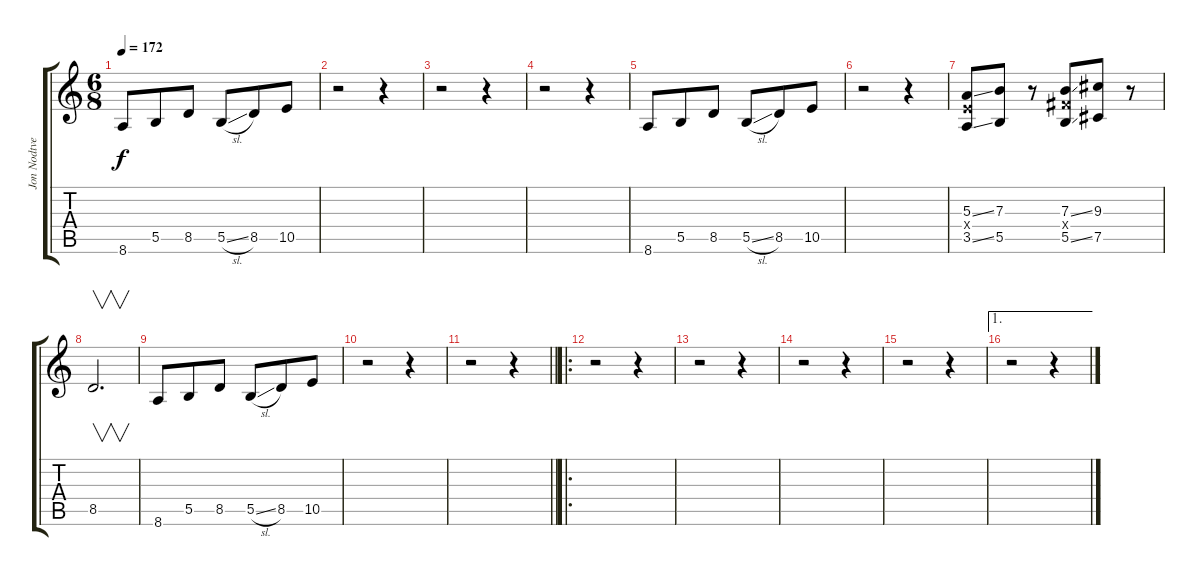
\track ("Jon Nodtveidt (Lead)" "Jon Nodtve") {instrument distortionguitar}
\staff {score tabs}
\tuning (Db4 Ab3 E3 B2 Gb2 Db2) {hide}
\ts (6 8)
\tempo 172
\clef g2
\ks c
8.6.8{dy f} 5.5.8 8.5.8 5.5{sl}.8 8.5.8 10.5.8 |
r.2 r.4 |
r.2 r.4 |
r.2 r.4 |
8.6.8 5.5.8 8.5.8 5.5{sl}.8 8.5.8 10.5.8 |
r.2 r.4 |
(5.3{ss} 5.4{x} 3.5{ss}).8 (7.3 5.5).8 r.8 (7.3{ss} 7.4{x} 5.5{ss}).8 (9.3 7.5).8 r.8 |
8.5.2{v d} |
8.6.8 5.5.8 8.5.8 5.5{sl}.8 8.5.8 10.5.8 |
r.2 r.4 |
\barLineRight lightlight
r.2 r.4 |
\ro
r.2 r.4 |
r.2 r.4 |
r.2 r.4 |
r.2 r.4 |
\ae 1
r.2 r.4
